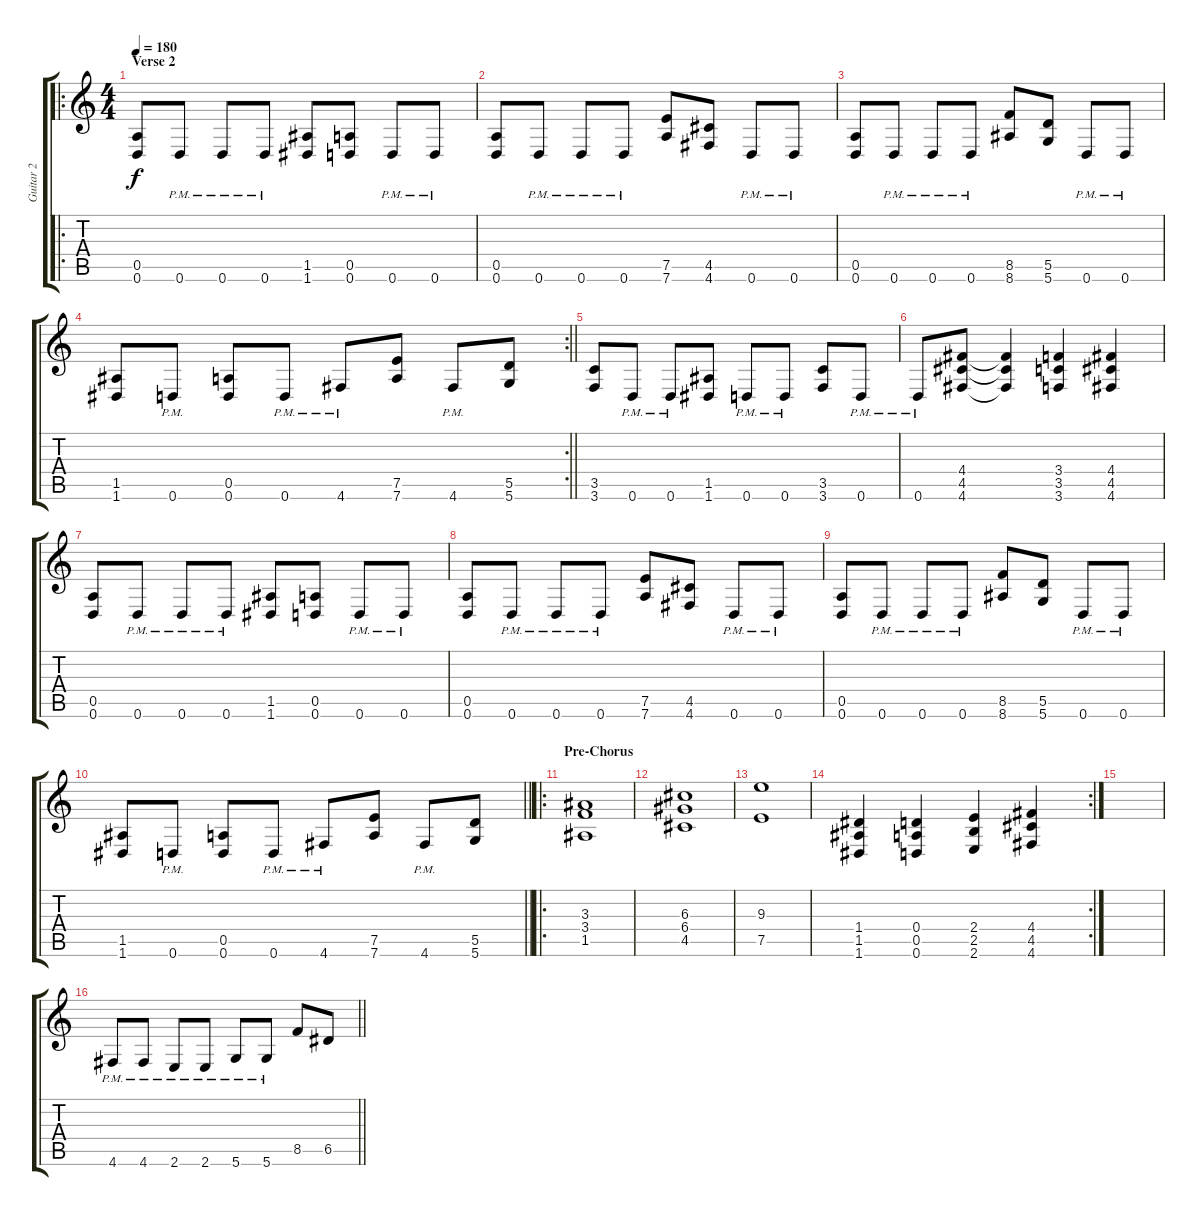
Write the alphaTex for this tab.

\track ("Guitar 2" "Guitar 2") {instrument overdrivenguitar}
\staff {score tabs}
\tuning (E4 B3 G3 D3 A2 D2) {hide}
\ro
\ts (4 4)
\section ("" "Verse 2")
\tempo 180
\clef g2
\ks c
(0.5 0.6).8{dy f} 0.6{pm}.8 0.6{pm}.8 0.6{pm}.8 (1.5 1.6).8 (0.5 0.6).8 0.6{pm}.8 0.6{pm}.8 |
(0.5 0.6).8 0.6{pm}.8 0.6{pm}.8 0.6{pm}.8 (7.5 7.6).8 (4.5 4.6).8 0.6{pm}.8 0.6{pm}.8 |
(0.5 0.6).8 0.6{pm}.8 0.6{pm}.8 0.6{pm}.8 (8.5 8.6).8 (5.5 5.6).8 0.6{pm}.8 0.6{pm}.8 |
\rc 2
\barLineRight lightlight
(1.5 1.6).8 0.6{pm}.8 (0.5 0.6).8 0.6{pm}.8 4.6{pm}.8 (7.5 7.6).8 4.6{pm}.8 (5.5 5.6).8 |
(3.5 3.6).8 0.6{pm}.8 0.6{pm}.8 (1.5 1.6).8 0.6{pm}.8 0.6{pm}.8 (3.5 3.6).8 0.6{pm}.8 |
0.6{pm}.8 (4.4 4.5 4.6).8 (4.4{t} 4.5{t} 4.6{t}).4 (3.4 3.5 3.6).4 (4.4 4.5 4.6).4 |
(0.5 0.6).8 0.6{pm}.8 0.6{pm}.8 0.6{pm}.8 (1.5 1.6).8 (0.5 0.6).8 0.6{pm}.8 0.6{pm}.8 |
(0.5 0.6).8 0.6{pm}.8 0.6{pm}.8 0.6{pm}.8 (7.5 7.6).8 (4.5 4.6).8 0.6{pm}.8 0.6{pm}.8 |
(0.5 0.6).8 0.6{pm}.8 0.6{pm}.8 0.6{pm}.8 (8.5 8.6).8 (5.5 5.6).8 0.6{pm}.8 0.6{pm}.8 |
\barLineRight lightlight
(1.5 1.6).8 0.6{pm}.8 (0.5 0.6).8 0.6{pm}.8 4.6{pm}.8 (7.5 7.6).8 4.6{pm}.8 (5.5 5.6).8 |
\ro
\section ("" "Pre-Chorus")
(3.3 3.4 1.5).1 |
(6.3 6.4 4.5).1 |
(9.3 7.5).1 |
\rc 2
(1.4 1.5 1.6).4 (0.4 0.5 0.6).4 (2.4 2.5 2.6).4 (4.4 4.5 4.6).4 |
|
\barLineRight lightlight
4.6{pm}.8 4.6{pm}.8 2.6{pm}.8 2.6{pm}.8 5.6{pm}.8 5.6{pm}.8 8.5.8 6.5.8
